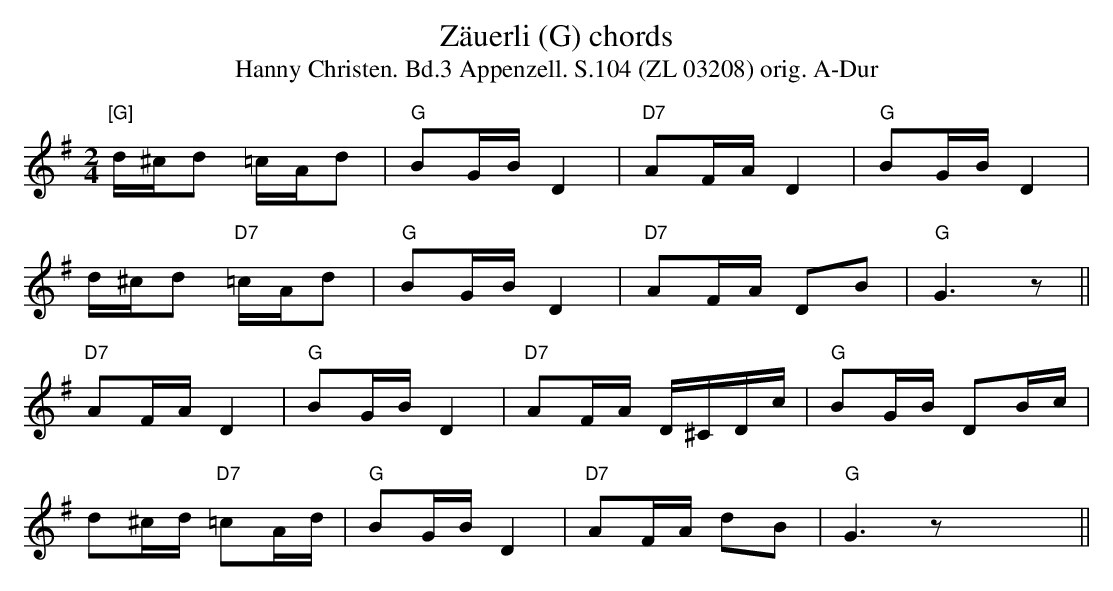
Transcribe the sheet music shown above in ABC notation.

X:1
T:Zäuerli (G) chords
T:Hanny Christen. Bd.3 Appenzell. S.104 (ZL 03208) orig. A-Dur
M:2/4
L:1/8
K:Gmaj%%MIDI gchordon
"[G]"d/2^c/2d =c/2A/2d | "G"BG/2B/2 D2 | "D7"AF/2A/2 D2 | "G"BG/2B/2 D2 |
d/2^c/2d "D7"=c/2A/2d | "G"BG/2B/2 D2 | "D7"AF/2A/2 DB | "G"G3 z ||
"D7"AF/2A/2 D2 | "G"BG/2B/2 D2 | "D7"AF/2A/2 D/2^C/2D/2c/2 | "G"BG/2B/2 DB/2c/2 |
d^c/2d/2 "D7"=cA/2d/2 | "G"BG/2B/2 D2 | "D7"AF/2A/2 dB | "G"G3 z X||
